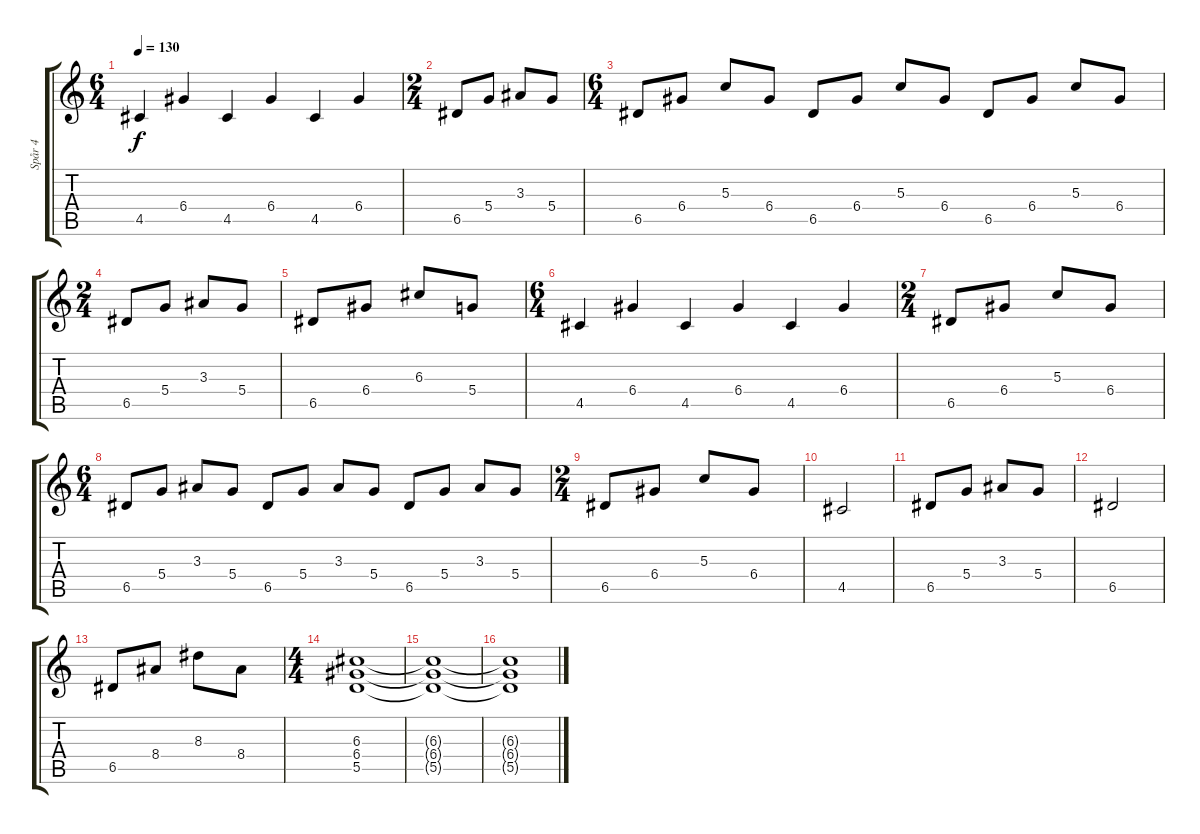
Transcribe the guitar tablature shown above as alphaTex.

\track ("Spår 4" "Spår 4") {instrument overdrivenguitar}
\staff {score tabs}
\tuning (E4 B3 G3 D3 A2 E2) {hide}
\ts (6 4)
\tempo 130
\clef g2
\ks c
4.5.4{dy f} 6.4.4 4.5.4 6.4.4 4.5.4 6.4.4 |
\ts (2 4)
6.5.8 5.4.8 3.3.8 5.4.8 |
\ts (6 4)
6.5.8 6.4.8 5.3.8 6.4.8 6.5.8 6.4.8 5.3.8 6.4.8 6.5.8 6.4.8 5.3.8 6.4.8 |
\ts (2 4)
6.5.8 5.4.8 3.3.8 5.4.8 |
6.5.8 6.4.8 6.3.8 5.4.8 |
\ts (6 4)
4.5.4 6.4.4 4.5.4 6.4.4 4.5.4 6.4.4 |
\ts (2 4)
6.5.8 6.4.8 5.3.8 6.4.8 |
\ts (6 4)
6.5.8 5.4.8 3.3.8 5.4.8 6.5.8 5.4.8 3.3.8 5.4.8 6.5.8 5.4.8 3.3.8 5.4.8 |
\ts (2 4)
6.5.8 6.4.8 5.3.8 6.4.8 |
4.5.2 |
6.5.8 5.4.8 3.3.8 5.4.8 |
6.5.2 |
6.5.8 8.4.8 8.3.8 8.4.8 |
\ts (4 4)
(6.3 6.4 5.5).1 |
(6.3{t} 6.4{t} 5.5{t}).1 |
(6.3{t} 6.4{t} 5.5{t}).1
